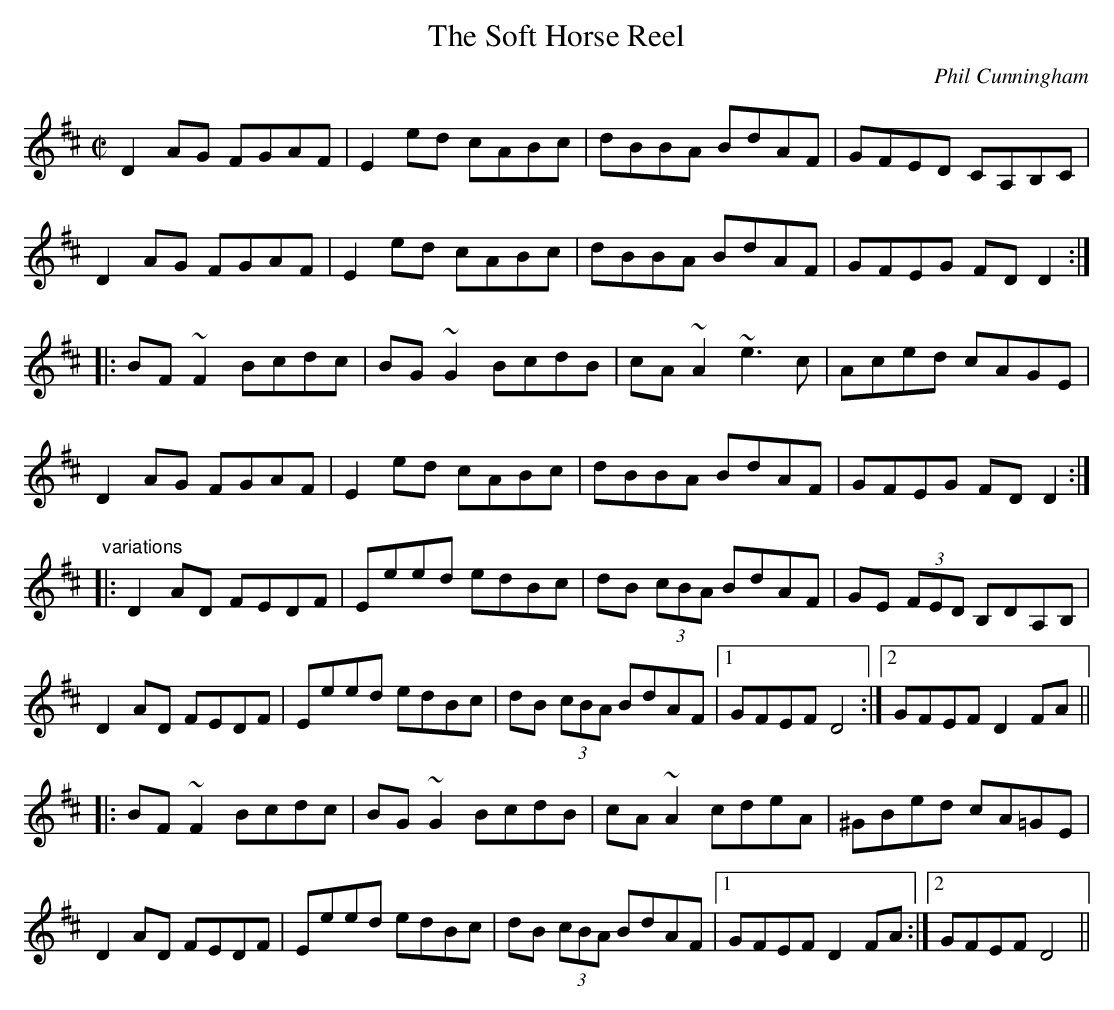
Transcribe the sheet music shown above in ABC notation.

X:1
T:Soft Horse Reel, The
C:Phil Cunningham
M:C|
K:D
D2AG FGAF|E2ed cABc|dBBA BdAF|GFED CA,B,C|
D2AG FGAF|E2ed cABc|dBBA BdAF|GFEG FDD2:|
|:BF~F2 Bcdc|BG~G2 BcdB|cA~A2 ~e3c|Aced cAGE|
D2AG FGAF|E2ed cABc|dBBA BdAF|GFEG FDD2:|
"variations"
|:D2AD FEDF|Eeed edBc|dB (3cBA BdAF|GE (3FED B,DA,B,|
D2AD FEDF|Eeed edBc|dB (3cBA BdAF|1 GFEF D4:|2 GFEF D2FA||
|:BF~F2 Bcdc|BG~G2 BcdB|cA~A2 cdeA|^GBed cA=GE|
D2AD FEDF|Eeed edBc|dB (3cBA BdAF|1 GFEF D2FA:|2 GFEF D4||
